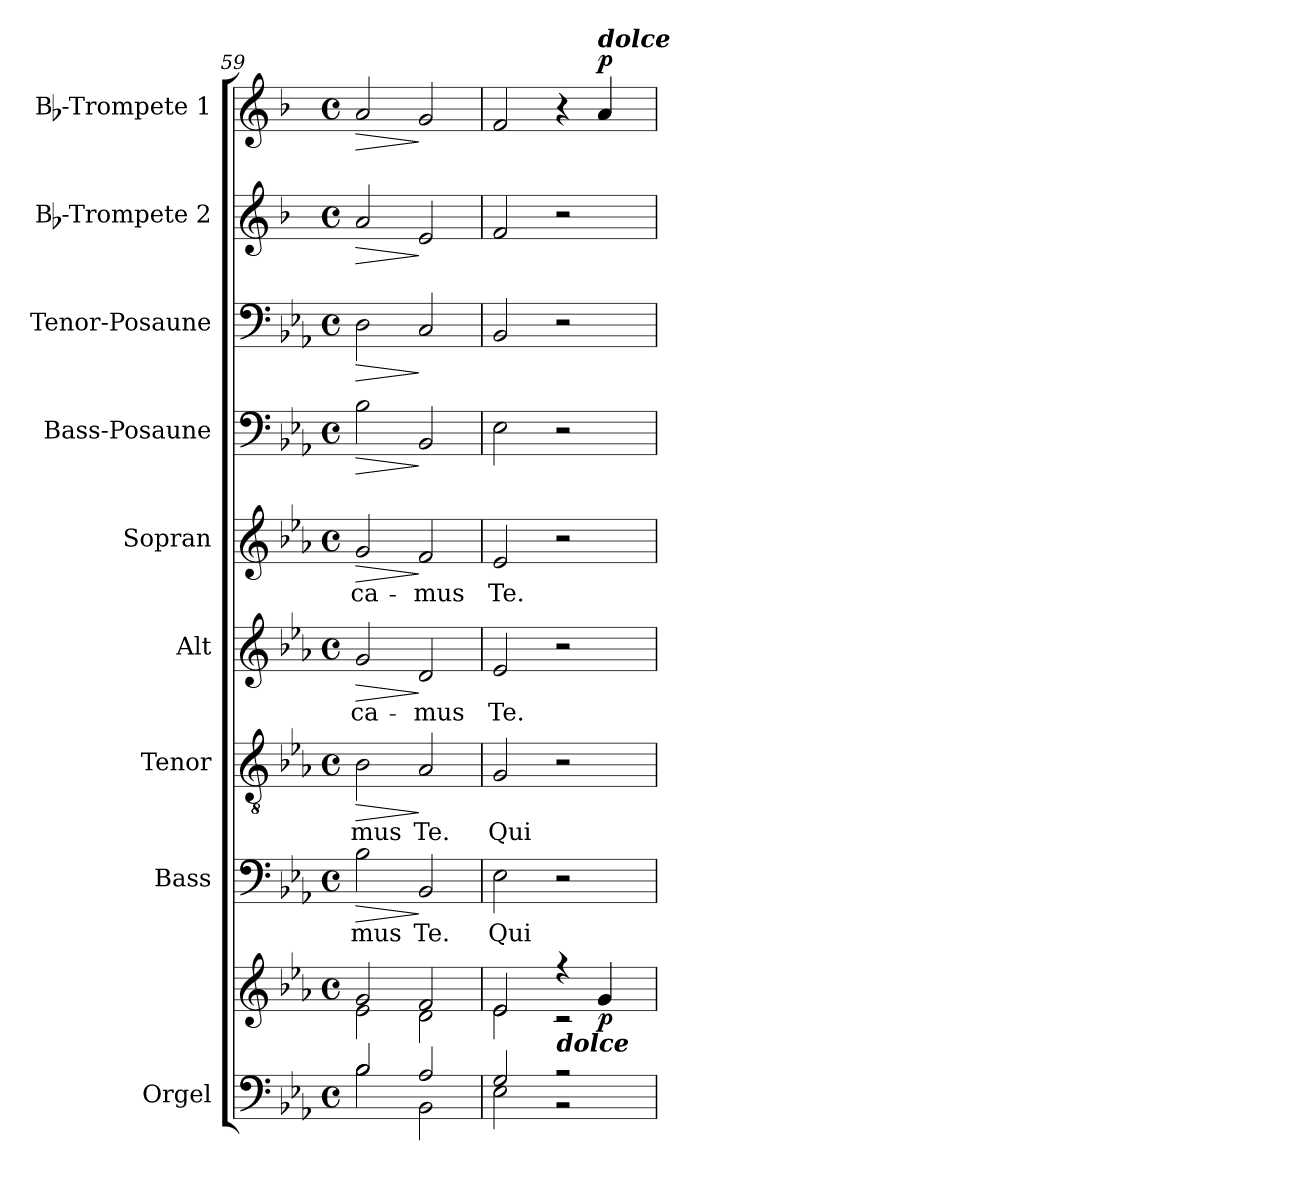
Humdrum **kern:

**kern	**kern	**dynam	**kern	**text	**dynam	**kern	**text	**dynam	**kern	**text	**dynam	**kern	**text	**dynam	**kern	**dynam	**kern	**dynam	**kern	**dynam	**kern	**dynam
*part9	*part9	*part9	*part8	*part8	*part8	*part7	*part7	*part7	*part6	*part6	*part6	*part5	*part5	*part5	*part4	*part4	*part3	*part3	*part2	*part2	*part1	*part1
*staff10	*staff9	*staff9/10	*staff8	*staff8	*staff8	*staff7	*staff7	*staff7	*staff6	*staff6	*staff6	*staff5	*staff5	*staff5	*staff4	*staff4	*staff3	*staff3	*staff2	*staff2	*staff1	*staff1
*I"Orgel	*	*	*I"Bass	*	*	*I"Tenor	*	*	*I"Alt	*	*	*I"Sopran	*	*	*I"Bass-Posaune	*	*I"Tenor-Posaune	*	*I"Bb-Trompete 2	*	*I"Bb-Trompete 1	*
*I'Org.	*	*	*I'B.	*	*	*I'T.	*	*	*I'A.	*	*	*I'S.	*	*	*I'B. Pos.	*	*I'T. Pos.	*	*I'Trp. 2	*	*I'Trp. 1	*
*clefF4	*clefG2	*	*clefF4	*	*	*clefGv2	*	*	*clefG2	*	*	*clefG2	*	*	*clefF4	*	*clefF4	*	*clefG2	*	*clefG2	*
*	*	*	*	*	*	*	*	*	*	*	*	*	*	*	*	*	*	*	*ITrd1c2	*	*ITrd1c2	*
*k[b-e-a-]	*k[b-e-a-]	*	*k[b-e-a-]	*	*	*k[b-e-a-]	*	*	*k[b-e-a-]	*	*	*k[b-e-a-]	*	*	*k[b-e-a-]	*	*k[b-e-a-]	*	*k[b-e-a-]	*	*k[b-e-a-]	*
*E-:	*E-:	*	*E-:	*	*	*E-:	*	*	*E-:	*	*	*E-:	*	*	*E-:	*	*E-:	*	*E-:	*	*E-:	*
*M4/4	*M4/4	*	*M4/4	*	*	*M4/4	*	*	*M4/4	*	*	*M4/4	*	*	*M4/4	*	*M4/4	*	*M4/4	*	*M4/4	*
*met(c)	*met(c)	*	*met(c)	*	*	*met(c)	*	*	*met(c)	*	*	*met(c)	*	*	*met(c)	*	*met(c)	*	*met(c)	*	*met(c)	*
=59	=59	=59	=59	=59	=59	=59	=59	=59	=59	=59	=59	=59	=59	=59	=59	=59	=59	=59	=59	=59	=59	=59
*^	*^	*	*	*	*	*	*	*	*	*	*	*	*	*	*	*	*	*	*	*	*	*
!	!	!	!	!	!	!LO:LY:b	!LO:HP:b	!	!LO:LY:b	!LO:HP:b	!	!LO:LY:b	!LO:HP:b	!	!LO:LY:b	!LO:HP:b	!	!LO:HP:b	!	!LO:HP:b	!	!LO:HP:b	!	!LO:HP:b
2B-/	2B-\	2g/	2e-\	.	2B-\	-mus	>	2B-\	-mus	>	2g/	-ca-	>	2g/	-ca-	>	2B-\	>	2D\	>	2g/	>	2g/	>
!	!	!	!	!	!	!LO:LY:b	!	!	!LO:LY:b	!	!	!LO:LY:b	!	!	!LO:LY:b	!	!	!	!	!	!	!	!	!
2A-/	2BB-\	2f/	2d\	.	2BB-/	Te.	]	2A-/	Te.	]	2d/	-mus	]	2f/	-mus	]	2BB-/	]	2C/	]	2d/	]	2f/	]
=60	=60	=60	=60	=60	=60	=60	=60	=60	=60	=60	=60	=60	=60	=60	=60	=60	=60	=60	=60	=60	=60	=60	=60	=60
!	!	!	!	!	!	!LO:LY:b	!	!	!LO:LY:b	!	!	!LO:LY:b	!	!	!LO:LY:b	!	!	!	!	!	!	!	!	!
2G/	2E-\	2e-/	2e-\	.	2E-\	Qui	.	2G/	Qui	.	2e-/	Te.	.	2e-/	Te.	.	2E-\	.	2BB-/	.	2e-/	.	2e-/	.
!	!	!LO:TX:b:Bi:t=dolce	!	!	!	!	!	!	!	!	!	!	!	!	!	!	!	!	!	!	!	!	!	!
2r	2r	4r	2rc	.	2r	.	.	2r	.	.	2r	.	.	2r	.	.	2r	.	2r	.	2r	.	4r	.
!	!	!	!	!	!	!	!	!	!	!	!	!	!	!	!	!	!	!	!	!	!	!	!LO:TX:a:Bi:t=dolce	!
!	!	!	!	!LO:DY:b	!	!	!	!	!	!	!	!	!	!	!	!	!	!	!	!	!	!	!	!LO:DY:a
.	.	4g/	.	p	.	.	.	.	.	.	.	.	.	.	.	.	.	.	.	.	.	.	4g/	p
*v	*v	*	*	*	*	*	*	*	*	*	*	*	*	*	*	*	*	*	*	*	*	*	*	*
*	*v	*v	*	*	*	*	*	*	*	*	*	*	*	*	*	*	*	*	*	*	*	*	*
=	=	=	=	=	=	=	=	=	=	=	=	=	=	=	=	=	=	=	=	=	=	=
*-	*-	*-	*-	*-	*-	*-	*-	*-	*-	*-	*-	*-	*-	*-	*-	*-	*-	*-	*-	*-	*-	*-
